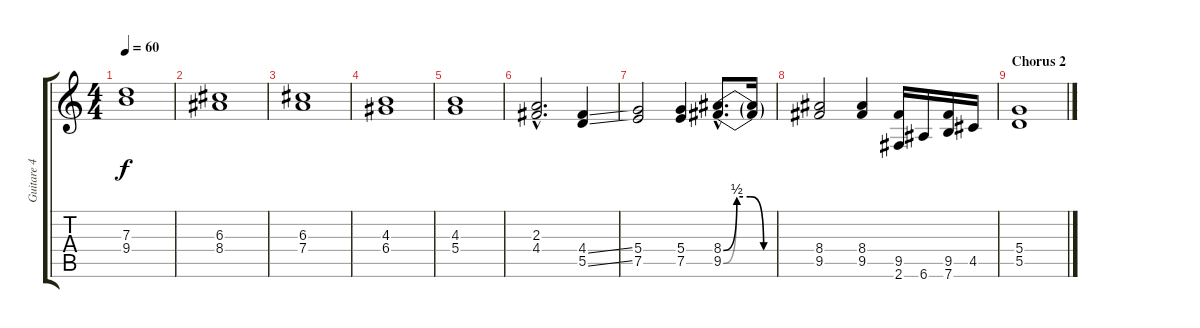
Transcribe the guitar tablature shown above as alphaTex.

\track ("Guitare 4" "Guitare 4") {instrument distortionguitar}
\staff {score tabs}
\tuning (E4 B3 G3 D3 A2 E2) {hide}
\ts (4 4)
\tempo 60
\clef g2
\ks c
(7.3 9.4).1{dy f} |
(6.3 8.4).1 |
(6.3 7.4).1 |
(4.3 6.4).1 |
(4.3 5.4).1 |
(2.3{hac} 4.4{hac}).2{d} (4.4{ss} 5.5{ss}).4 |
(5.4 7.5).2 (5.4 7.5).4 (8.4{be (custom 0 0 15 2 30 2 45 0 60 0) hac} 9.5{be (custom 0 0 15 2 30 2 45 0 60 0) hac}).8{d} (8.4{t} 9.5{t}).16 |
(8.4 9.5).2 (8.4 9.5).4 (9.5 2.6).16 6.6.16 (9.5 7.6).16 4.5.16 |
\section ("" "Chorus 2")
(5.4 5.5).1
